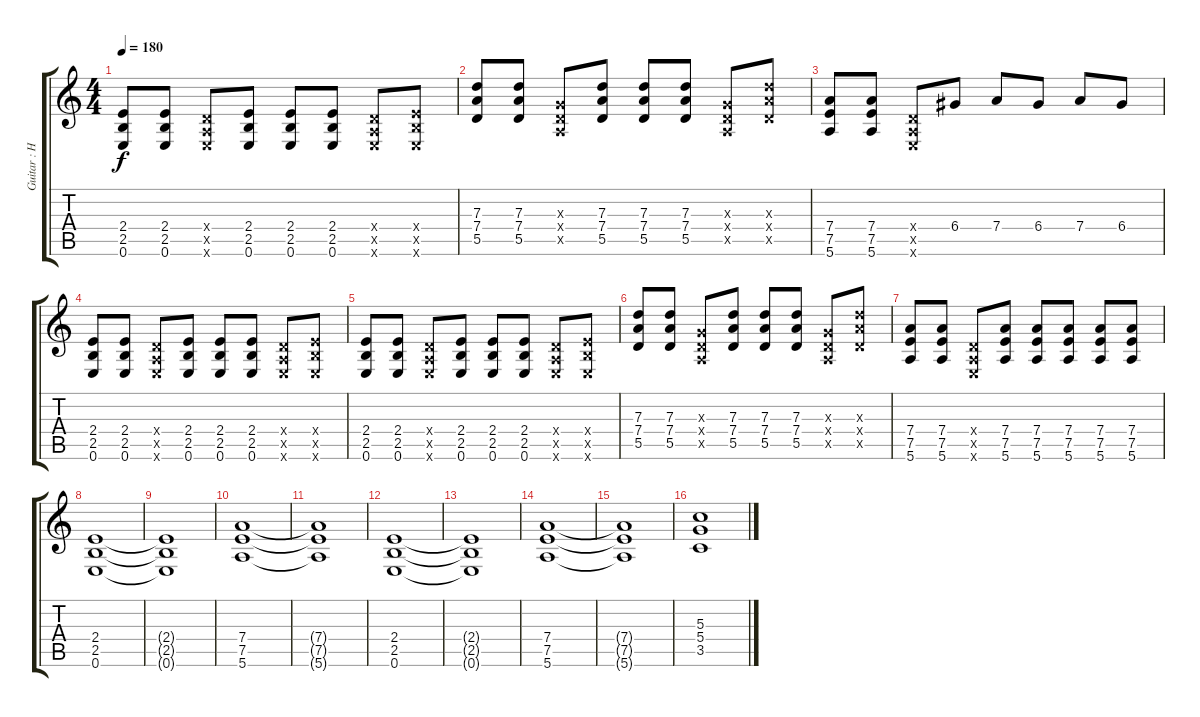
\track ("Guitar : Hirasawa Yui" "Guitar : H") {instrument distortionguitar}
\staff {score tabs}
\tuning (E4 B3 G3 D3 A2 E2) {hide}
\ts (4 4)
\tempo 180
\clef g2
\ks c
(2.4 2.5 0.6).8{dy f} (2.4 2.5 0.6).8 (0.4{x} 0.5{x} 0.6{x}).8 (2.4 2.5 0.6).8 (2.4 2.5 0.6).8 (2.4 2.5 0.6).8 (0.4{x} 0.5{x} 0.6{x}).8 (2.4{x} 2.5{x} 0.6{x}).8 |
(7.3 7.4 5.5).8 (7.3 7.4 5.5).8 (0.3{x} 0.4{x} 0.5{x}).8 (7.3 7.4 5.5).8 (7.3 7.4 5.5).8 (7.3 7.4 5.5).8 (0.3{x} 0.4{x} 0.5{x}).8 (7.3{x} 7.4{x} 5.5{x}).8 |
(7.4 7.5 5.6).8 (7.4 7.5 5.6).8 (0.4{x} 0.5{x} 0.6{x}).8 6.4.8 7.4.8 6.4.8 7.4.8 6.4.8 |
(2.4 2.5 0.6).8 (2.4 2.5 0.6).8 (0.4{x} 0.5{x} 0.6{x}).8 (2.4 2.5 0.6).8 (2.4 2.5 0.6).8 (2.4 2.5 0.6).8 (0.4{x} 0.5{x} 0.6{x}).8 (2.4{x} 2.5{x} 0.6{x}).8 |
(2.4 2.5 0.6).8 (2.4 2.5 0.6).8 (0.4{x} 0.5{x} 0.6{x}).8 (2.4 2.5 0.6).8 (2.4 2.5 0.6).8 (2.4 2.5 0.6).8 (0.4{x} 0.5{x} 0.6{x}).8 (2.4{x} 2.5{x} 0.6{x}).8 |
(7.3 7.4 5.5).8 (7.3 7.4 5.5).8 (0.3{x} 0.4{x} 0.5{x}).8 (7.3 7.4 5.5).8 (7.3 7.4 5.5).8 (7.3 7.4 5.5).8 (0.3{x} 0.4{x} 0.5{x}).8 (7.3{x} 7.4{x} 5.5{x}).8 |
(7.4 7.5 5.6).8 (7.4 7.5 5.6).8 (0.4{x} 0.5{x} 0.6{x}).8 (7.4 7.5 5.6).8 (7.4 7.5 5.6).8 (7.4 7.5 5.6).8 (7.4 7.5 5.6).8 (7.4 7.5 5.6).8 |
(2.4 2.5 0.6).1 |
(2.4{t} 2.5{t} 0.6{t}).1 |
(7.4 7.5 5.6).1 |
(7.4{t} 7.5{t} 5.6{t}).1 |
(2.4 2.5 0.6).1 |
(2.4{t} 2.5{t} 0.6{t}).1 |
(7.4 7.5 5.6).1 |
(7.4{t} 7.5{t} 5.6{t}).1 |
(5.3 5.4 3.5).1
